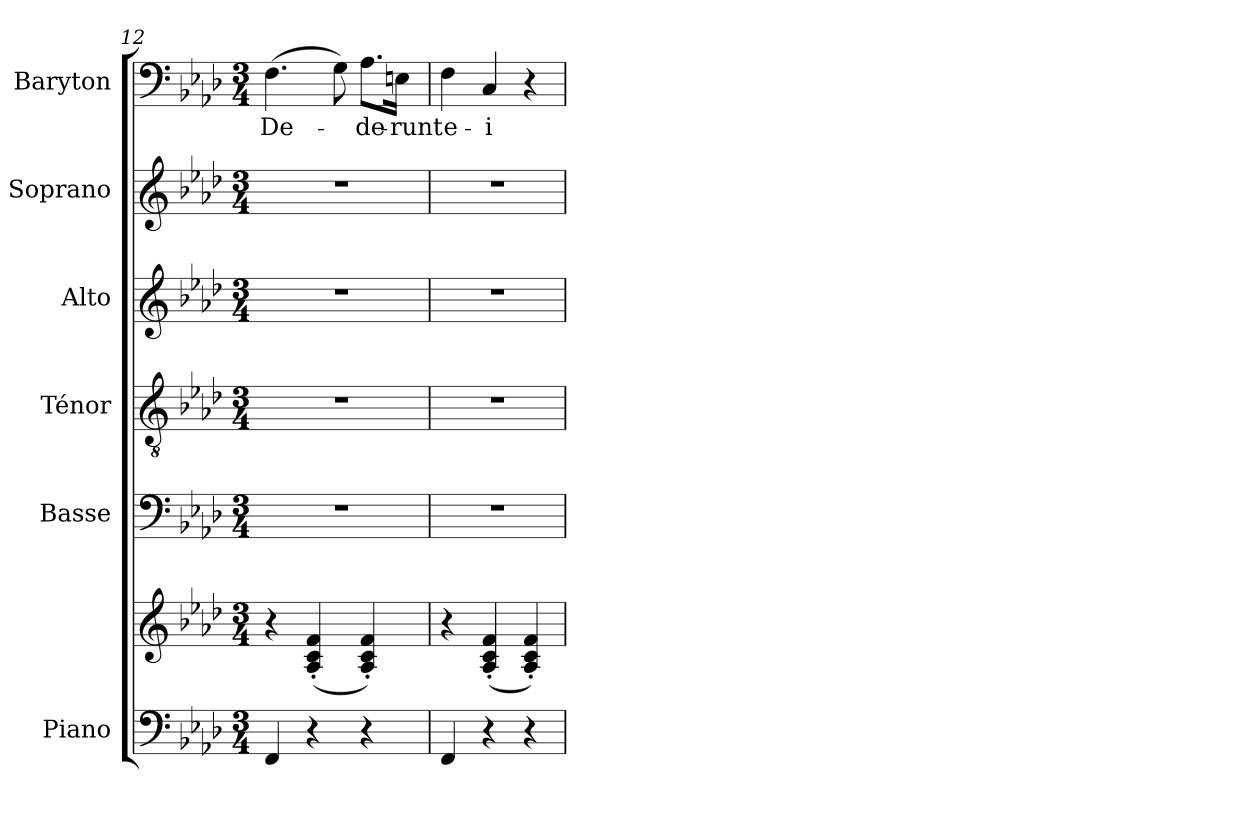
**kern	**kern	**kern	**kern	**kern	**kern	**kern	**text
*part6	*part6	*part5	*part4	*part3	*part2	*part1	*part1
*staff7	*staff6	*staff5	*staff4	*staff3	*staff2	*staff1	*staff1
*I"Piano	*	*I"Basse	*I"Ténor	*I"Alto	*I"Soprano	*I"Baryton	*
*I'Pno.	*	*I'B.	*I'T.	*I'Alt.	*I'So.	*I'Bar.	*
*clefF4	*clefG2	*clefF4	*clefGv2	*clefG2	*clefG2	*clefF4	*
*k[b-e-a-d-]	*k[b-e-a-d-]	*k[b-e-a-d-]	*k[b-e-a-d-]	*k[b-e-a-d-]	*k[b-e-a-d-]	*k[b-e-a-d-]	*
*M3/4	*M3/4	*M3/4	*M3/4	*M3/4	*M3/4	*M3/4	*
=12	=12	=12	=12	=12	=12	=12	=12
!	!	!	!	!	!	!	!LO:LY:b
4FF/	4r	2.r	2.r	2.r	2.r	(4.F\	De-
4r	(4A-/' 4c/' 4f/'	.	.	.	.	.	.
.	.	.	.	.	.	8G\)	.
!	!	!	!	!	!	!	!LO:LY:b
4r	4A-/' 4c/' 4f/')	.	.	.	.	8.A-\L	-de-
!	!	!	!	!	!	!	!LO:LY:b
.	.	.	.	.	.	16En\Jk	-runt
=13	=13	=13	=13	=13	=13	=13	=13
!	!	!	!	!	!	!	!LO:LY:b
4FF/	4r	2.r	2.r	2.r	2.r	4F\	e-
!	!	!	!	!	!	!	!LO:LY:b
4r	(4A-/' 4c/' 4f/'	.	.	.	.	4C/	-i
4r	4A-/' 4c/' 4f/')	.	.	.	.	4r	.
=	=	=	=	=	=	=	=
*-	*-	*-	*-	*-	*-	*-	*-
